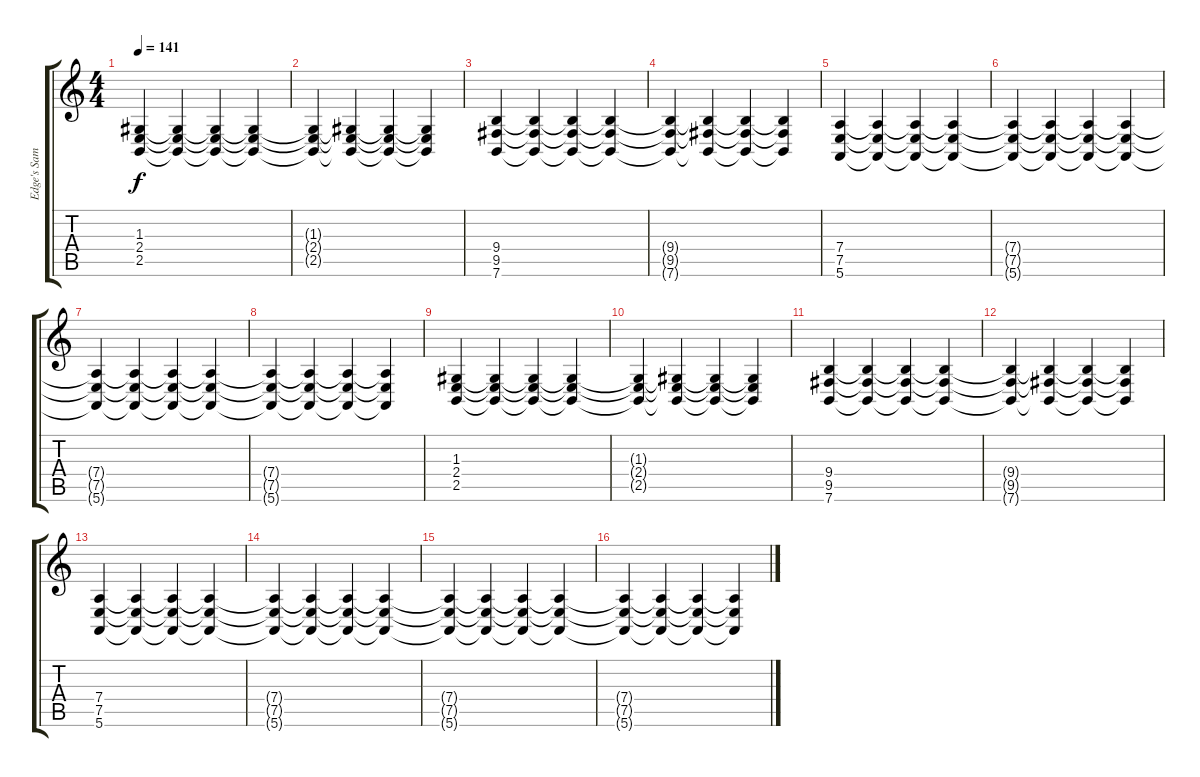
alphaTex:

\track ("Edge's Sampler II" "Edge's Sam") {instrument drawbarorgan}
\staff {score tabs}
\tuning (E4 B3 G3 D3 A2 E2) {hide}
\ts (4 4)
\tempo 141
\clef g2
\ks c
(1.3 2.4 2.5).4{dy f} (1.3{t} 2.4{t} 2.5{t}).4 (1.3{t} 2.4{t} 2.5{t}).4 (1.3{t} 2.4{t} 2.5{t}).4 |
(1.3{t} 2.4{t} 2.5{t}).4 (1.3{t} 2.4{t} 2.5{t}).4 (1.3{t} 2.4{t} 2.5{t}).4 (1.3{t} 2.4{t} 2.5{t}).4 |
(9.4 9.5 7.6).4 (9.4{t} 9.5{t} 7.6{t}).4 (9.4{t} 9.5{t} 7.6{t}).4 (9.4{t} 9.5{t} 7.6{t}).4 |
(9.4{t} 9.5{t} 7.6{t}).4 (9.4{t} 9.5{t} 7.6{t}).4 (9.4{t} 9.5{t} 7.6{t}).4 (9.4{t} 9.5{t} 7.6{t}).4 |
(7.4 7.5 5.6).4 (7.4{t} 7.5{t} 5.6{t}).4 (7.4{t} 7.5{t} 5.6{t}).4 (7.4{t} 7.5{t} 5.6{t}).4 |
(7.4{t} 7.5{t} 5.6{t}).4 (7.4{t} 7.5{t} 5.6{t}).4 (7.4{t} 7.5{t} 5.6{t}).4 (7.4{t} 7.5{t} 5.6{t}).4 |
(7.4{t} 7.5{t} 5.6{t}).4 (7.4{t} 7.5{t} 5.6{t}).4 (7.4{t} 7.5{t} 5.6{t}).4 (7.4{t} 7.5{t} 5.6{t}).4 |
(7.4{t} 7.5{t} 5.6{t}).4 (7.4{t} 7.5{t} 5.6{t}).4 (7.4{t} 7.5{t} 5.6{t}).4 (7.4{t} 7.5{t} 5.6{t}).4 |
(1.3 2.4 2.5).4 (1.3{t} 2.4{t} 2.5{t}).4 (1.3{t} 2.4{t} 2.5{t}).4 (1.3{t} 2.4{t} 2.5{t}).4 |
(1.3{t} 2.4{t} 2.5{t}).4 (1.3{t} 2.4{t} 2.5{t}).4 (1.3{t} 2.4{t} 2.5{t}).4 (1.3{t} 2.4{t} 2.5{t}).4 |
(9.4 9.5 7.6).4 (9.4{t} 9.5{t} 7.6{t}).4 (9.4{t} 9.5{t} 7.6{t}).4 (9.4{t} 9.5{t} 7.6{t}).4 |
(9.4{t} 9.5{t} 7.6{t}).4 (9.4{t} 9.5{t} 7.6{t}).4 (9.4{t} 9.5{t} 7.6{t}).4 (9.4{t} 9.5{t} 7.6{t}).4 |
(7.4 7.5 5.6).4 (7.4{t} 7.5{t} 5.6{t}).4 (7.4{t} 7.5{t} 5.6{t}).4 (7.4{t} 7.5{t} 5.6{t}).4 |
(7.4{t} 7.5{t} 5.6{t}).4 (7.4{t} 7.5{t} 5.6{t}).4 (7.4{t} 7.5{t} 5.6{t}).4 (7.4{t} 7.5{t} 5.6{t}).4 |
(7.4{t} 7.5{t} 5.6{t}).4 (7.4{t} 7.5{t} 5.6{t}).4 (7.4{t} 7.5{t} 5.6{t}).4 (7.4{t} 7.5{t} 5.6{t}).4 |
(7.4{t} 7.5{t} 5.6{t}).4 (7.4{t} 7.5{t} 5.6{t}).4 (7.4{t} 7.5{t} 5.6{t}).4 (7.4{t} 7.5{t} 5.6{t}).4
